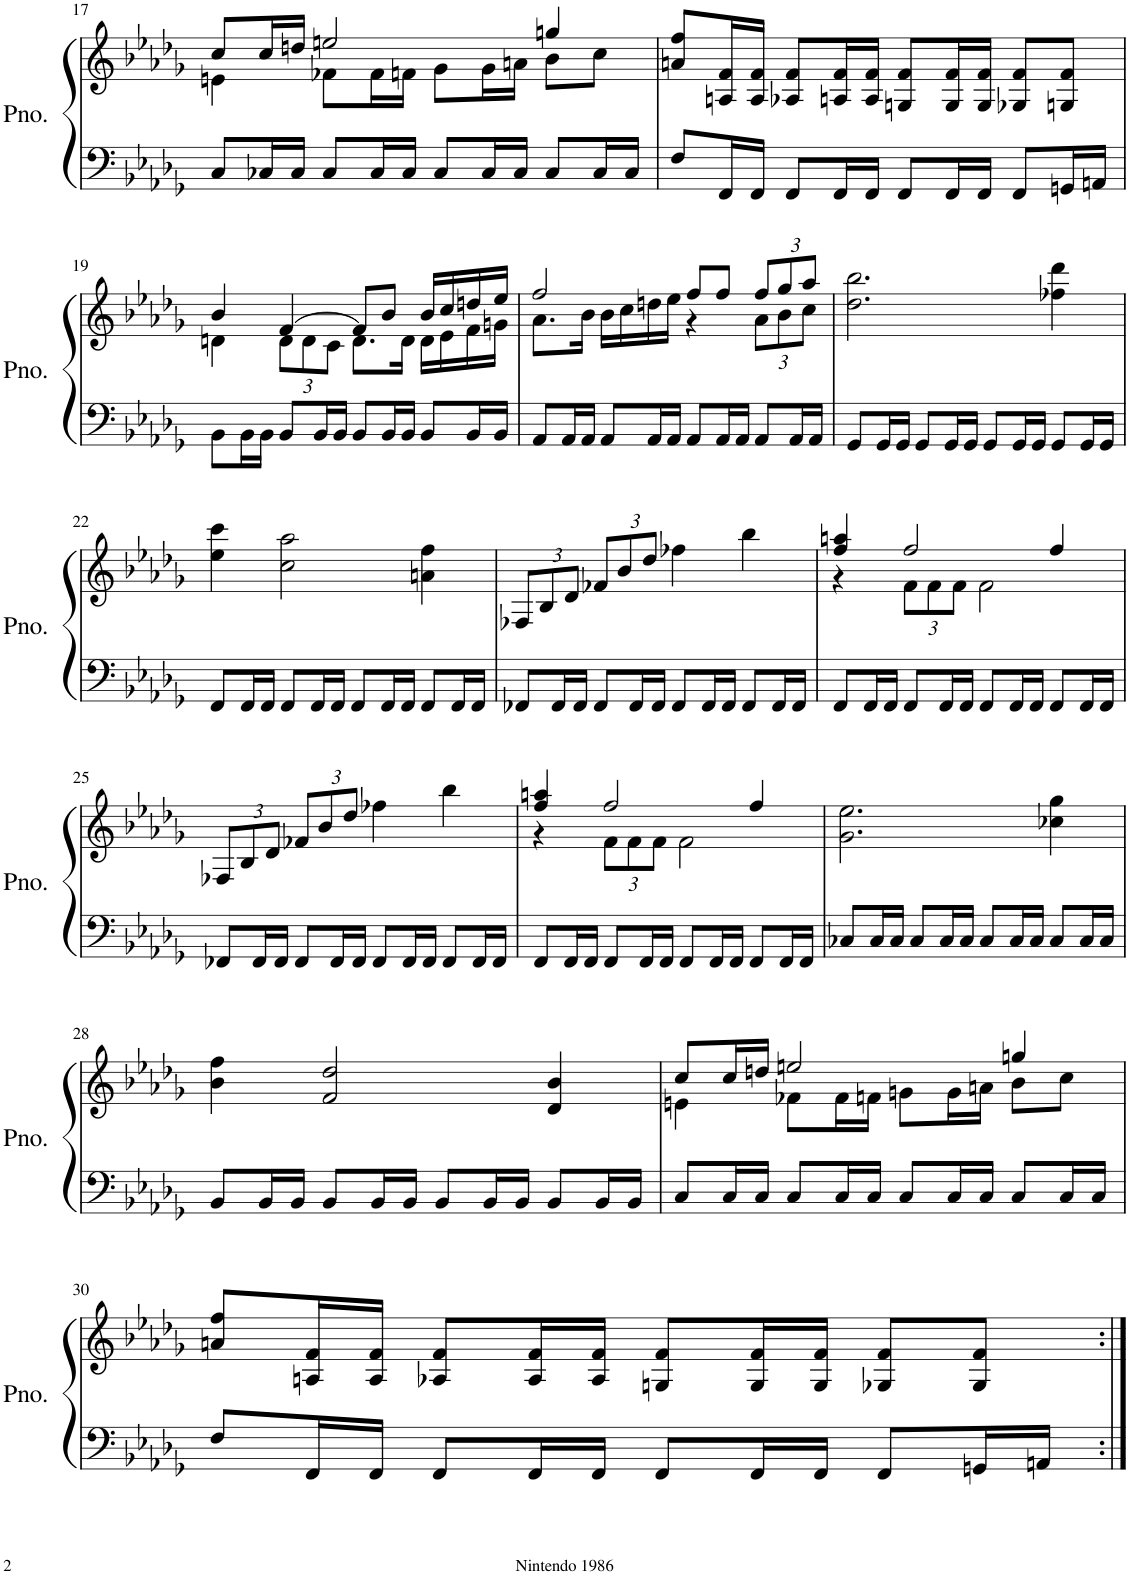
**kern	**kern
*part1	*part1
*staff2	*staff1
*I"Piano	*
*I'Pno.	*
!!LO:PB:g=z
*clefF4	*clefG2
*k[b-e-a-d-g-]	*k[b-e-a-d-g-]
*M4/4	*M4/4
=17	=17
*	*^
8C/L	8cc/L	4en\
16C-X/L	16cc/L	.
16C-/JJ	16ddn/JJ	.
8C-/L	2een/	8f-X\L
16C-/L	.	16f-\L
16C-/JJ	.	16fn\JJ
8C-/L	.	8g-\L
16C-/L	.	16g-\L
16C-/JJ	.	16an\JJ
8C-/L	4ggn/	8b-\L
16C-/L	.	8cc\J
16C-/JJ	.	.
*	*v	*v
=18	=18
8F/L	8an/ 8ff/L
16FF/L	16An/ 16f/L
16FF/JJ	16A/ 16f/JJ
8FF/L	8A-X/ 8f/L
16FF/L	16An/ 16f/L
16FF/JJ	16A/ 16f/JJ
8FF/L	8Gn/ 8f/L
16FF/L	16G/ 16f/L
16FF/JJ	16G/ 16f/JJ
8FF/L	8G-X/ 8f/L
16GGn/L	8Gn/ 8f/J
16AAn/JJ	.
!!LO:LB:g=z
=19	=19
*	*^
8BB-\L	4b-/	4dn\
16BB-\L	.	.
16BB-\JJ	.	.
*	*	*Xbrackettup
8BB-/L	[4f/	12d\L
.	.	12d\
16BB-/L	.	.
.	.	12c\J
16BB-/JJ	.	.
8BB-/L	8f/L]	8.d\L
16BB-/L	8b-/J	.
16BB-/JJ	.	16d\Jk
8BB-/L	16b-/LL	16d\LL
.	16cc/	16e-\
16BB-/L	16ddn/	16f\
16BB-/JJ	16ee-/JJ	16gn\JJ
=20	=20	=20
8AA-/L	2ff/	8.a-\L
16AA-/L	.	.
16AA-/JJ	.	16b-\Jk
8AA-/L	.	16b-\LL
.	.	16cc\
16AA-/L	.	16ddn\
16AA-/JJ	.	16ee-\JJ
8AA-/L	8ff/L	4r
16AA-/L	8ff/J	.
16AA-/JJ	.	.
8AA-/L	12ff/L	12a-\L
.	12gg-/	12b-\
16AA-/L	.	.
.	12aa-/J	12cc\J
16AA-/JJ	.	.
*	*v	*v
=21	=21
8GG-/L	2.dd-\ 2.bb-\
16GG-/L	.
16GG-/JJ	.
8GG-/L	.
16GG-/L	.
16GG-/JJ	.
8GG-/L	.
16GG-/L	.
16GG-/JJ	.
8GG-/L	4ff-X\ 4ddd-\
16GG-/L	.
16GG-/JJ	.
!!LO:LB:g=z
=22	=22
8FF/L	4ee-\ 4ccc\
16FF/L	.
16FF/JJ	.
8FF/L	2cc\ 2aa-\
16FF/L	.
16FF/JJ	.
8FF/L	.
16FF/L	.
16FF/JJ	.
8FF/L	4an\ 4ff\
16FF/L	.
16FF/JJ	.
=23	=23
8FF-X/L	12F-X/L
.	12B-/
16FF-/L	.
.	12d-/J
16FF-/JJ	.
8FF-/L	12f-X/L
.	12b-/
16FF-/L	.
.	12dd-/J
16FF-/JJ	.
8FF-/L	4ff-X\
16FF-/L	.
16FF-/JJ	.
8FF-/L	4bb-\
16FF-/L	.
16FF-/JJ	.
=24	=24
*	*^
8FF/L	4ff/ 4aan/	4r
16FF/L	.	.
16FF/JJ	.	.
8FF/L	2ff/	12f\L
.	.	12f\
16FF/L	.	.
.	.	12f\J
16FF/JJ	.	.
8FF/L	.	2f\
16FF/L	.	.
16FF/JJ	.	.
8FF/L	4ff/	.
16FF/L	.	.
16FF/JJ	.	.
*	*v	*v
!!LO:LB:g=z
=25	=25
8FF-X/L	12F-X/L
.	12B-/
16FF-/L	.
.	12d-/J
16FF-/JJ	.
8FF-/L	12f-X/L
.	12b-/
16FF-/L	.
.	12dd-/J
16FF-/JJ	.
8FF-/L	4ff-X\
16FF-/L	.
16FF-/JJ	.
8FF-/L	4bb-\
16FF-/L	.
16FF-/JJ	.
=26	=26
*	*^
8FF/L	4ff/ 4aan/	4r
16FF/L	.	.
16FF/JJ	.	.
8FF/L	2ff/	12f\L
.	.	12f\
16FF/L	.	.
.	.	12f\J
16FF/JJ	.	.
8FF/L	.	2f\
16FF/L	.	.
16FF/JJ	.	.
8FF/L	4ff/	.
16FF/L	.	.
16FF/JJ	.	.
*	*v	*v
=27	=27
8C-X/L	2.g-\ 2.ee-\
16C-/L	.
16C-/JJ	.
8C-/L	.
16C-/L	.
16C-/JJ	.
8C-/L	.
16C-/L	.
16C-/JJ	.
8C-/L	4cc-X\ 4gg-\
16C-/L	.
16C-/JJ	.
!!LO:LB:g=z
=28	=28
8BB-/L	4b-\ 4ff\
16BB-/L	.
16BB-/JJ	.
8BB-/L	2f/ 2dd-/
16BB-/L	.
16BB-/JJ	.
8BB-/L	.
16BB-/L	.
16BB-/JJ	.
8BB-/L	4d-/ 4b-/
16BB-/L	.
16BB-/JJ	.
=29	=29
*	*^
8C/L	8cc/L	4en\
16C/L	16cc/L	.
16C/JJ	16ddn/JJ	.
8C/L	2een/	8f-X\L
16C/L	.	16f-\L
16C/JJ	.	16fn\JJ
8C/L	.	8gn\L
16C/L	.	16g\L
16C/JJ	.	16an\JJ
8C/L	4ggn/	8b-\L
16C/L	.	8cc\J
16C/JJ	.	.
*	*v	*v
!!LO:LB:g=z
=30	=30
8F/L	8an/ 8ff/L
16FF/L	16An/ 16f/L
16FF/JJ	16A/ 16f/JJ
8FF/L	8A-X/ 8f/L
16FF/L	16A-/ 16f/L
16FF/JJ	16A-/ 16f/JJ
8FF/L	8Gn/ 8f/L
16FF/L	16G/ 16f/L
16FF/JJ	16G/ 16f/JJ
8FF/L	8G-X/ 8f/L
16GGn/L	8G-/ 8f/J
16AAn/JJ	.
=:|!	=:|!
*-	*-
